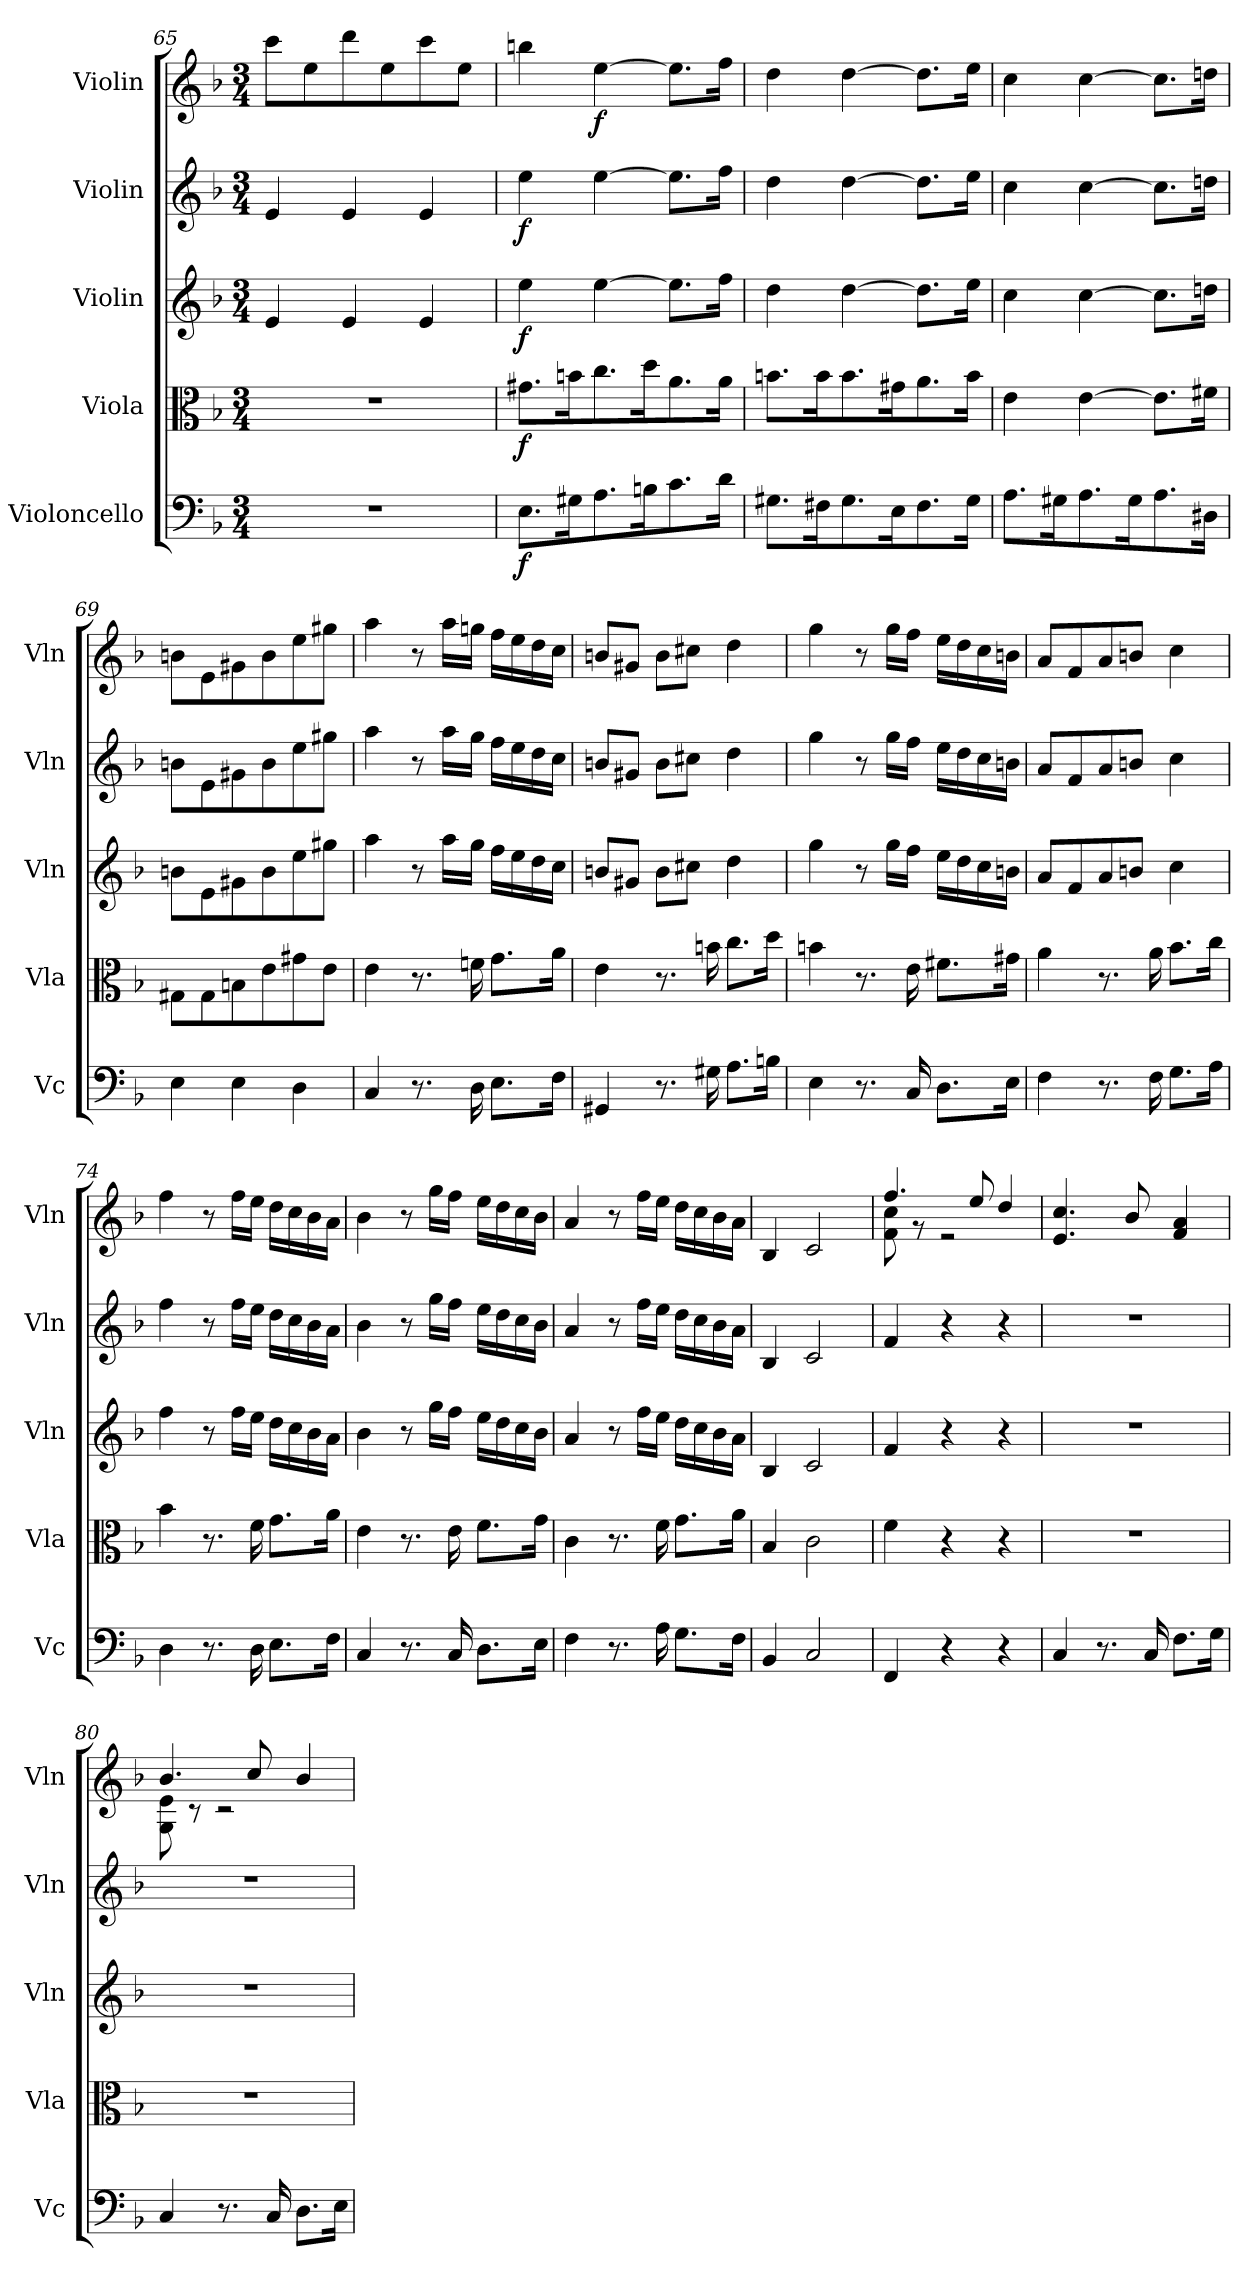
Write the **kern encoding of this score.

**kern	**dynam	**kern	**dynam	**kern	**dynam	**kern	**dynam	**kern	**dynam
*part5	*part5	*part4	*part4	*part3	*part3	*part2	*part2	*part1	*part1
*staff5	*staff5	*staff4	*staff4	*staff3	*staff3	*staff2	*staff2	*staff1	*staff1
*I"Violoncello	*	*I"Viola	*	*I"Violin	*	*I"Violin	*	*I"Violin	*
*I'Vc	*	*I'Vla	*	*I'Vln	*	*I'Vln	*	*I'Vln	*
*clefF4	*	*clefC3	*	*clefG2	*	*clefG2	*	*clefG2	*
*k[b-]	*	*k[b-]	*	*k[b-]	*	*k[b-]	*	*k[b-]	*
*M3/4	*	*M3/4	*	*M3/4	*	*M3/4	*	*M3/4	*
=65	=65	=65	=65	=65	=65	=65	=65	=65	=65
2.r	.	2.r	.	4e/	.	4e/	.	8ccc\L	.
.	.	.	.	.	.	.	.	8ee\	.
.	.	.	.	4e/	.	4e/	.	8ddd\	.
.	.	.	.	.	.	.	.	8ee\	.
.	.	.	.	4e/	.	4e/	.	8ccc\	.
.	.	.	.	.	.	.	.	8ee\J	.
=66	=66	=66	=66	=66	=66	=66	=66	=66	=66
8.E\L	f	8.g#X\L	f	4ee\	f	4ee\	f	4bbn\	.
16G#X\K	.	16bn\K	.	.	.	.	.	.	.
8.A\	.	8.cc\	.	[4ee\	.	[4ee\	.	[4ee\	f
16Bn\K	.	16dd\K	.	.	.	.	.	.	.
8.c\	.	8.a\	.	8.ee\L]	.	8.ee\L]	.	8.ee\L]	.
16d\Jk	.	16a\Jk	.	16ff\Jk	.	16ff\Jk	.	16ff\Jk	.
=67	=67	=67	=67	=67	=67	=67	=67	=67	=67
8.G#X\L	.	8.bn\L	.	4dd\	.	4dd\	.	4dd\	.
16F#X\K	.	16b\K	.	.	.	.	.	.	.
8.G#\	.	8.b\	.	[4dd\	.	[4dd\	.	[4dd\	.
16E\K	.	16g#X\K	.	.	.	.	.	.	.
8.F#\	.	8.a\	.	8.dd\L]	.	8.dd\L]	.	8.dd\L]	.
16G#\Jk	.	16b\Jk	.	16ee\Jk	.	16ee\Jk	.	16ee\Jk	.
=68	=68	=68	=68	=68	=68	=68	=68	=68	=68
8.A\L	.	4e\	.	4cc\	.	4cc\	.	4cc\	.
16G#X\K	.	.	.	.	.	.	.	.	.
8.A\	.	[4e\	.	[4cc\	.	[4cc\	.	[4cc\	.
16G#\K	.	.	.	.	.	.	.	.	.
8.A\	.	8.e\L]	.	8.cc\L]	.	8.cc\L]	.	8.cc\L]	.
16D#X\Jk	.	16f#X\Jk	.	16ddn\Jk	.	16ddn\Jk	.	16ddn\Jk	.
=69	=69	=69	=69	=69	=69	=69	=69	=69	=69
4E\	.	8G#X\L	.	8bn\L	.	8bn\L	.	8bn\L	.
.	.	8G#\	.	8e\	.	8e\	.	8e\	.
4E\	.	8Bn\	.	8g#X\	.	8g#X\	.	8g#X\	.
.	.	8e\	.	8b\	.	8b\	.	8b\	.
4D\	.	8g#X\	.	8ee\	.	8ee\	.	8ee\	.
.	.	8e\J	.	8gg#X\J	.	8gg#X\J	.	8gg#X\J	.
=70	=70	=70	=70	=70	=70	=70	=70	=70	=70
4C/	.	4e\	.	4aa\	.	4aa\	.	4aa\	.
8.r	.	8.r	.	8r	.	8r	.	8r	.
.	.	.	.	16aa\LL	.	16aa\LL	.	16aa\LL	.
16D\	.	16fn\	.	16gg\JJ	.	16gg\JJ	.	16ggn\JJ	.
8.E\L	.	8.g\L	.	16ff\LL	.	16ff\LL	.	16ff\LL	.
.	.	.	.	16ee\	.	16ee\	.	16ee\	.
.	.	.	.	16dd\	.	16dd\	.	16dd\	.
16F\Jk	.	16a\Jk	.	16cc\JJ	.	16cc\JJ	.	16cc\JJ	.
=71	=71	=71	=71	=71	=71	=71	=71	=71	=71
4GG#X/	.	4e\	.	8bn/L	.	8bn/L	.	8bn/L	.
.	.	.	.	8g#X/J	.	8g#X/J	.	8g#X/J	.
8.r	.	8.r	.	8b\L	.	8b\L	.	8b\L	.
.	.	.	.	8cc#X\J	.	8cc#X\J	.	8cc#X\J	.
16G#X\	.	16bn\	.	.	.	.	.	.	.
8.A\L	.	8.cc\L	.	4dd\	.	4dd\	.	4dd\	.
16Bn\Jk	.	16dd\Jk	.	.	.	.	.	.	.
=72	=72	=72	=72	=72	=72	=72	=72	=72	=72
4E\	.	4bn\	.	4gg\	.	4gg\	.	4gg\	.
8.r	.	8.r	.	8r	.	8r	.	8r	.
.	.	.	.	16gg\LL	.	16gg\LL	.	16gg\LL	.
16C/	.	16e\	.	16ff\JJ	.	16ff\JJ	.	16ff\JJ	.
8.D\L	.	8.f#X\L	.	16ee\LL	.	16ee\LL	.	16ee\LL	.
.	.	.	.	16dd\	.	16dd\	.	16dd\	.
.	.	.	.	16cc\	.	16cc\	.	16cc\	.
16E\Jk	.	16g#X\Jk	.	16bn\JJ	.	16bn\JJ	.	16bn\JJ	.
=73	=73	=73	=73	=73	=73	=73	=73	=73	=73
4F\	.	4a\	.	8a/L	.	8a/L	.	8a/L	.
.	.	.	.	8f/	.	8f/	.	8f/	.
8.r	.	8.r	.	8a/	.	8a/	.	8a/	.
.	.	.	.	8bn/J	.	8bn/J	.	8bn/J	.
16F\	.	16a\	.	.	.	.	.	.	.
8.G\L	.	8.b-\L	.	4cc\	.	4cc\	.	4cc\	.
16A\Jk	.	16cc\Jk	.	.	.	.	.	.	.
=74	=74	=74	=74	=74	=74	=74	=74	=74	=74
4D\	.	4b-\	.	4ff\	.	4ff\	.	4ff\	.
8.r	.	8.r	.	8r	.	8r	.	8r	.
.	.	.	.	16ff\LL	.	16ff\LL	.	16ff\LL	.
16D\	.	16f\	.	16ee\JJ	.	16ee\JJ	.	16ee\JJ	.
8.E\L	.	8.g\L	.	16dd\LL	.	16dd\LL	.	16dd\LL	.
.	.	.	.	16cc\	.	16cc\	.	16cc\	.
.	.	.	.	16b-\	.	16b-\	.	16b-\	.
16F\Jk	.	16a\Jk	.	16a\JJ	.	16a\JJ	.	16a\JJ	.
=75	=75	=75	=75	=75	=75	=75	=75	=75	=75
4C/	.	4e\	.	4b-\	.	4b-\	.	4b-\	.
8.r	.	8.r	.	8r	.	8r	.	8r	.
.	.	.	.	16gg\LL	.	16gg\LL	.	16gg\LL	.
16C/	.	16e\	.	16ff\JJ	.	16ff\JJ	.	16ff\JJ	.
8.D\L	.	8.f\L	.	16ee\LL	.	16ee\LL	.	16ee\LL	.
.	.	.	.	16dd\	.	16dd\	.	16dd\	.
.	.	.	.	16cc\	.	16cc\	.	16cc\	.
16E\Jk	.	16g\Jk	.	16b-\JJ	.	16b-\JJ	.	16b-\JJ	.
=76	=76	=76	=76	=76	=76	=76	=76	=76	=76
4F\	.	4c\	.	4a/	.	4a/	.	4a/	.
8.r	.	8.r	.	8r	.	8r	.	8r	.
.	.	.	.	16ff\LL	.	16ff\LL	.	16ff\LL	.
16A\	.	16f\	.	16ee\JJ	.	16ee\JJ	.	16ee\JJ	.
8.G\L	.	8.g\L	.	16dd\LL	.	16dd\LL	.	16dd\LL	.
.	.	.	.	16cc\	.	16cc\	.	16cc\	.
.	.	.	.	16b-\	.	16b-\	.	16b-\	.
16F\Jk	.	16a\Jk	.	16a\JJ	.	16a\JJ	.	16a\JJ	.
=77	=77	=77	=77	=77	=77	=77	=77	=77	=77
4BB-/	.	4B-/	.	4B-/	.	4B-/	.	4B-/	.
2C/	.	2c\	.	2c/	.	2c/	.	2c/	.
=78	=78	=78	=78	=78	=78	=78	=78	=78	=78
*	*	*	*	*	*	*	*	*^	*
4FF/	.	4f\	.	4f/	.	4f/	.	4.ff/	8f\ 8cc\	.
.	.	.	.	.	.	.	.	.	8r	.
4r	.	4r	.	4r	.	4r	.	.	2r	.
.	.	.	.	.	.	.	.	8ee/	.	.
4r	.	4r	.	4r	.	4r	.	4dd/	.	.
*	*	*	*	*	*	*	*	*v	*v	*
=79	=79	=79	=79	=79	=79	=79	=79	=79	=79
4C/	.	2.r	.	2.r	.	2.r	.	4.e/ 4.cc/	.
8.r	.	.	.	.	.	.	.	.	.
.	.	.	.	.	.	.	.	8b-/	.
16C/	.	.	.	.	.	.	.	.	.
8.F\L	.	.	.	.	.	.	.	4f/ 4a/	.
16G\Jk	.	.	.	.	.	.	.	.	.
=80	=80	=80	=80	=80	=80	=80	=80	=80	=80
*	*	*	*	*	*	*	*	*^	*
4C/	.	2.r	.	2.r	.	2.r	.	4.b-/	8G\ 8e\	.
.	.	.	.	.	.	.	.	.	8r	.
8.r	.	.	.	.	.	.	.	.	2r	.
.	.	.	.	.	.	.	.	8cc/	.	.
16C/	.	.	.	.	.	.	.	.	.	.
8.D\L	.	.	.	.	.	.	.	4b-/	.	.
16E\Jk	.	.	.	.	.	.	.	.	.	.
*	*	*	*	*	*	*	*	*v	*v	*
=	=	=	=	=	=	=	=	=	=
*-	*-	*-	*-	*-	*-	*-	*-	*-	*-
